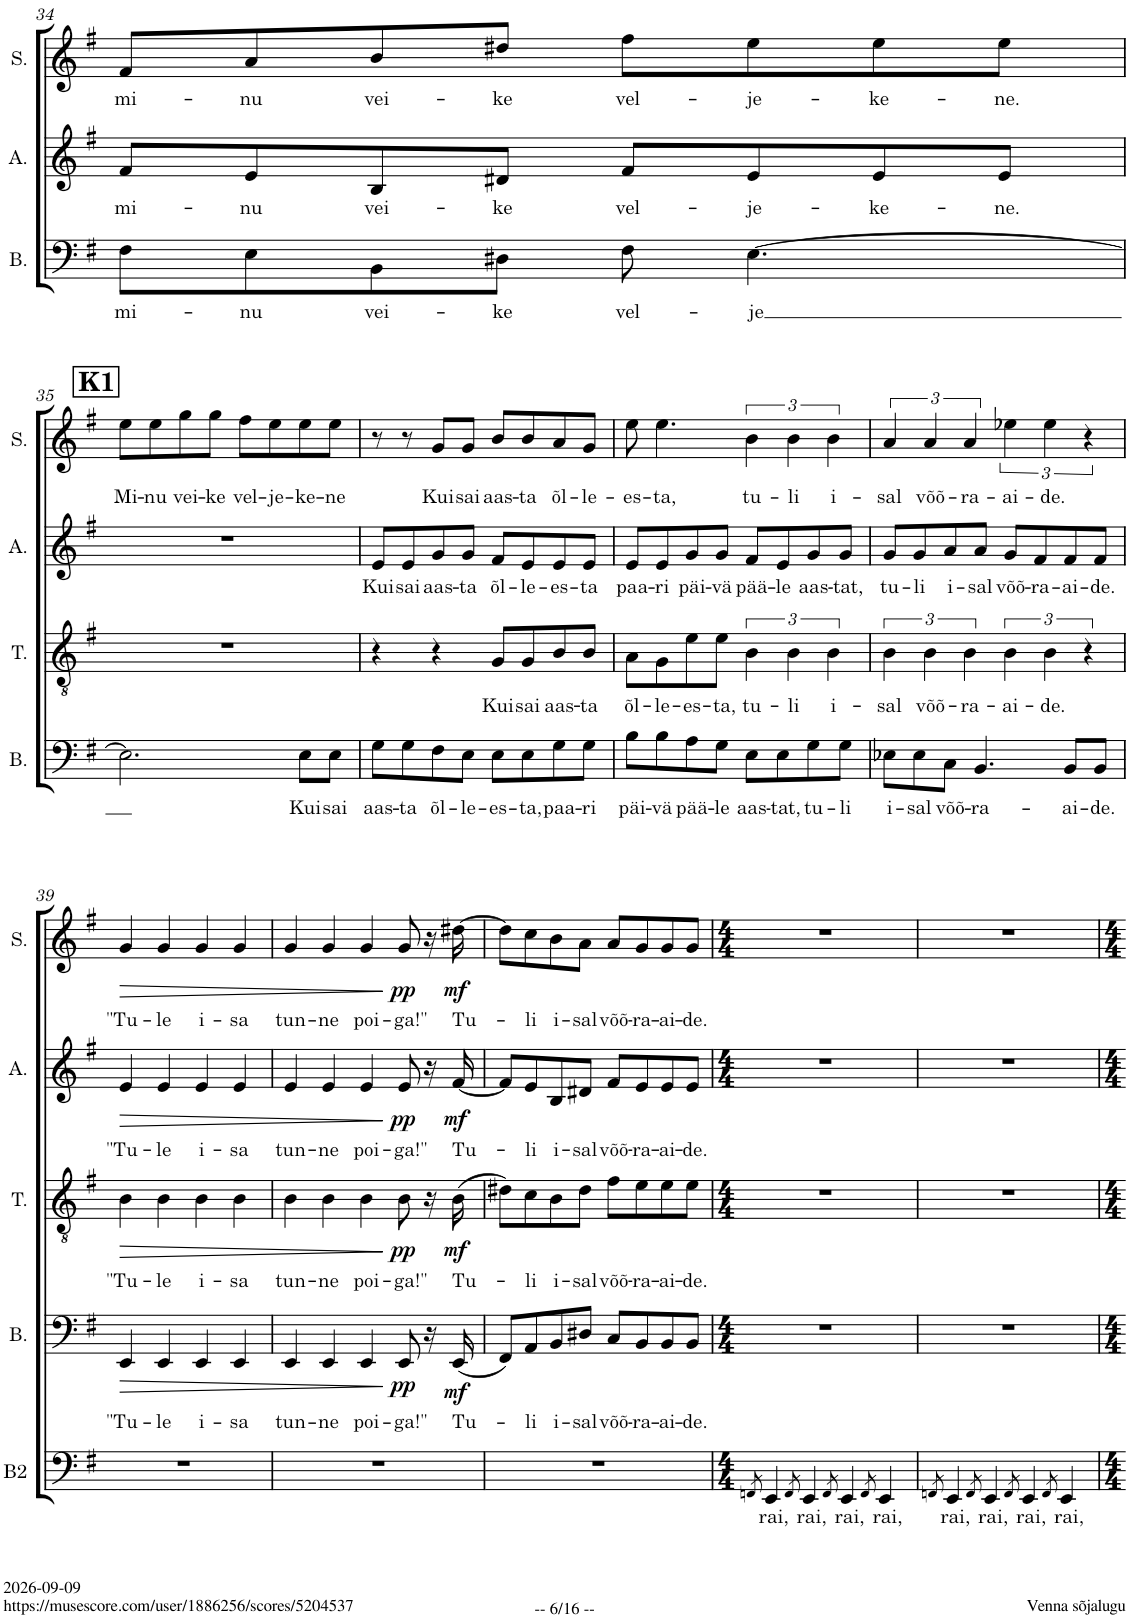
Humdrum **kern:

**kern	**text	**kern	**text	**dynam	**kern	**text	**dynam	**kern	**text	**dynam	**kern	**text	**dynam
*part5	*part5	*part4	*part4	*part4	*part3	*part3	*part3	*part2	*part2	*part2	*part1	*part1	*part1
*staff5	*staff5	*staff4	*staff4	*staff4	*staff3	*staff3	*staff3	*staff2	*staff2	*staff2	*staff1	*staff1	*staff1
*I"Bass II	*	*I"Bass	*	*	*I"Tenor	*	*	*I"Alto	*	*	*I"Soprano	*	*
*I'B2	*	*I'B.	*	*	*I'T.	*	*	*I'A.	*	*	*I'S.	*	*
!!LO:PB:g=z
*clefF4	*	*clefF4	*	*	*clefGv2	*	*	*clefG2	*	*	*clefG2	*	*
*	*	*	*	*	*	*	*	*Trd1c2	*	*	*	*	*
*k[f#]	*	*k[f#]	*	*	*k[f#]	*	*	*k[f#]	*	*	*k[f#]	*	*
*M4/4	*	*M4/4	*	*	*M4/4	*	*	*M4/4	*	*	*M4/4	*	*
=34	=34	=34	=34	=34	=34	=34	=34	=34	=34	=34	=34	=34	=34
!	!	!	!LO:LY:b	!	!	!	!	!	!LO:LY:b	!	!	!LO:LY:b	!
1r	.	8F#\L	mi-	.	1r	.	.	8f#/L	mi-	.	8f#/L	mi-	.
!	!	!	!LO:LY:b	!	!	!	!	!	!LO:LY:b	!	!	!LO:LY:b	!
.	.	8E\	-nu	.	.	.	.	8e/	-nu	.	8a/	-nu	.
!	!	!	!LO:LY:b	!	!	!	!	!	!LO:LY:b	!	!	!LO:LY:b	!
.	.	8BB\	vei-	.	.	.	.	8B/	vei-	.	8b/	vei-	.
!	!	!	!LO:LY:b	!	!	!	!	!	!LO:LY:b	!	!	!LO:LY:b	!
.	.	8D#X\J	-ke	.	.	.	.	8d#X/J	-ke	.	8dd#X/J	-ke	.
!	!	!	!LO:LY:b	!	!	!	!	!	!LO:LY:b	!	!	!LO:LY:b	!
.	.	8F#\	vel-	.	.	.	.	8f#/L	vel-	.	8ff#\L	vel-	.
!	!	!	!LO:LY:b	!	!	!	!	!	!LO:LY:b	!	!	!LO:LY:b	!
.	.	[4.E\	-je	.	.	.	.	8e/	-je-	.	8ee\	-je-	.
!	!	!	!	!	!	!	!	!	!LO:LY:b	!	!	!LO:LY:b	!
.	.	.	.	.	.	.	.	8e/	-ke-	.	8ee\	-ke-	.
!	!	!	!	!	!	!	!	!	!LO:LY:b	!	!	!LO:LY:b	!
.	.	.	.	.	.	.	.	8e/J	-ne.	.	8ee\J	-ne.	.
!!LO:LB:g=z
!!LO:REH:place=s1:a:B:cj:fs=14:t=K1
=35	=35	=35	=35	=35	=35	=35	=35	=35	=35	=35	=35	=35	=35
!	!	!	!	!	!	!	!	!	!	!	!	!LO:LY:b	!
1r	.	2.E\]	.	.	1r	.	.	1r	.	.	8ee\L	Mi-	.
!	!	!	!	!	!	!	!	!	!	!	!	!LO:LY:b	!
.	.	.	.	.	.	.	.	.	.	.	8ee\	-nu	.
!	!	!	!	!	!	!	!	!	!	!	!	!LO:LY:b	!
.	.	.	.	.	.	.	.	.	.	.	8gg\	vei-	.
!	!	!	!	!	!	!	!	!	!	!	!	!LO:LY:b	!
.	.	.	.	.	.	.	.	.	.	.	8gg\J	-ke	.
!	!	!	!	!	!	!	!	!	!	!	!	!LO:LY:b	!
.	.	.	.	.	.	.	.	.	.	.	8ff#\L	vel-	.
!	!	!	!	!	!	!	!	!	!	!	!	!LO:LY:b	!
.	.	.	.	.	.	.	.	.	.	.	8ee\	-je-	.
!	!	!	!LO:LY:b	!	!	!	!	!	!	!	!	!LO:LY:b	!
.	.	8E\L	Kui	.	.	.	.	.	.	.	8ee\	-ke-	.
!	!	!	!LO:LY:b	!	!	!	!	!	!	!	!	!LO:LY:b	!
.	.	8E\J	sai	.	.	.	.	.	.	.	8ee\J	-ne	.
=36	=36	=36	=36	=36	=36	=36	=36	=36	=36	=36	=36	=36	=36
!	!	!	!LO:LY:b	!	!	!	!	!	!LO:LY:b	!	!	!	!
1r	.	8G\L	aas-	.	4r	.	.	8e/L	Kui	.	8r	.	.
!	!	!	!LO:LY:b	!	!	!	!	!	!LO:LY:b	!	!	!	!
.	.	8G\	-ta	.	.	.	.	8e/	sai	.	8r	.	.
!	!	!	!LO:LY:b	!	!	!	!	!	!LO:LY:b	!	!	!LO:LY:b	!
.	.	8F#\	õl-	.	4r	.	.	8g/	aas-	.	8g/L	Kui	.
!	!	!	!LO:LY:b	!	!	!	!	!	!LO:LY:b	!	!	!LO:LY:b	!
.	.	8E\J	-le-	.	.	.	.	8g/J	-ta	.	8g/J	sai	.
!	!	!	!LO:LY:b	!	!	!LO:LY:b	!	!	!LO:LY:b	!	!	!LO:LY:b	!
.	.	8E\L	-es-	.	8G/L	Kui	.	8f#/L	õl-	.	8b/L	aas-	.
!	!	!	!LO:LY:b	!	!	!LO:LY:b	!	!	!LO:LY:b	!	!	!LO:LY:b	!
.	.	8E\	-ta,	.	8G/	sai	.	8e/	-le-	.	8b/	-ta	.
!	!	!	!LO:LY:b	!	!	!LO:LY:b	!	!	!LO:LY:b	!	!	!LO:LY:b	!
.	.	8G\	paa-	.	8B/	aas-	.	8e/	-es-	.	8a/	õl-	.
!	!	!	!LO:LY:b	!	!	!LO:LY:b	!	!	!LO:LY:b	!	!	!LO:LY:b	!
.	.	8G\J	-ri	.	8B/J	-ta	.	8e/J	-ta	.	8g/J	-le-	.
=37	=37	=37	=37	=37	=37	=37	=37	=37	=37	=37	=37	=37	=37
!	!	!	!LO:LY:b	!	!	!LO:LY:b	!	!	!LO:LY:b	!	!	!LO:LY:b	!
1r	.	8B\L	päi-	.	8A\L	õl-	.	8e/L	paa-	.	8ee\	-es-	.
!	!	!	!LO:LY:b	!	!	!LO:LY:b	!	!	!LO:LY:b	!	!	!LO:LY:b	!
.	.	8B\	-vä	.	8G\	-le-	.	8e/	-ri	.	4.ee\	-ta,	.
!	!	!	!LO:LY:b	!	!	!LO:LY:b	!	!	!LO:LY:b	!	!	!	!
.	.	8A\	pää-	.	8e\	-es-	.	8g/	päi-	.	.	.	.
!	!	!	!LO:LY:b	!	!	!LO:LY:b	!	!	!LO:LY:b	!	!	!	!
.	.	8G\J	-le	.	8e\J	-ta,	.	8g/J	-vä	.	.	.	.
!	!	!	!LO:LY:b	!	!	!LO:LY:b	!	!	!LO:LY:b	!	!	!LO:LY:b	!
.	.	8E\L	aas-	.	6B\	tu-	.	8f#/L	pää-	.	6b\	tu-	.
!	!	!	!LO:LY:b	!	!	!	!	!	!LO:LY:b	!	!	!	!
.	.	8E\	-tat,	.	.	.	.	8e/	-le	.	.	.	.
!	!	!	!	!	!	!LO:LY:b	!	!	!	!	!	!LO:LY:b	!
.	.	.	.	.	6B\	-li	.	.	.	.	6b\	-li	.
!	!	!	!LO:LY:b	!	!	!	!	!	!LO:LY:b	!	!	!	!
.	.	8G\	tu-	.	.	.	.	8g/	aas-	.	.	.	.
!	!	!	!	!	!	!LO:LY:b	!	!	!	!	!	!LO:LY:b	!
.	.	.	.	.	6B\	i-	.	.	.	.	6b\	i-	.
!	!	!	!LO:LY:b	!	!	!	!	!	!LO:LY:b	!	!	!	!
.	.	8G\J	-li	.	.	.	.	8g/J	-tat,	.	.	.	.
=38	=38	=38	=38	=38	=38	=38	=38	=38	=38	=38	=38	=38	=38
!	!	!	!LO:LY:b	!	!	!LO:LY:b	!	!	!LO:LY:b	!	!	!LO:LY:b	!
1r	.	8E-X\L	i-	.	6B\	-sal	.	8g/L	tu-	.	6a/	-sal	.
!	!	!	!LO:LY:b	!	!	!	!	!	!LO:LY:b	!	!	!	!
.	.	8E-\	-sal	.	.	.	.	8g/	-li	.	.	.	.
!	!	!	!	!	!	!LO:LY:b	!	!	!	!	!	!LO:LY:b	!
.	.	.	.	.	6B\	võõ-	.	.	.	.	6a/	võõ-	.
!	!	!	!LO:LY:b	!	!	!	!	!	!LO:LY:b	!	!	!	!
.	.	8C\J	võõ-	.	.	.	.	8a/	i-	.	.	.	.
!	!	!	!	!	!	!LO:LY:b	!	!	!	!	!	!LO:LY:b	!
.	.	.	.	.	6B\	-ra-	.	.	.	.	6a/	-ra-	.
!	!	!	!LO:LY:b	!	!	!	!	!	!LO:LY:b	!	!	!	!
.	.	4.BB/	-ra-	.	.	.	.	8a/J	-sal	.	.	.	.
!	!	!	!	!	!	!LO:LY:b	!	!	!LO:LY:b	!	!	!LO:LY:b	!
.	.	.	.	.	6B\	-ai-	.	8g/L	võõ-	.	6ee-X\	-ai-	.
!	!	!	!	!	!	!	!	!	!LO:LY:b	!	!	!	!
.	.	.	.	.	.	.	.	8f#/	-ra-	.	.	.	.
!	!	!	!	!	!	!LO:LY:b	!	!	!	!	!	!LO:LY:b	!
.	.	.	.	.	6B\	-de.	.	.	.	.	6ee-\	-de.	.
!	!	!	!LO:LY:b	!	!	!	!	!	!LO:LY:b	!	!	!	!
.	.	8BB/L	-ai-	.	.	.	.	8f#/	-ai-	.	.	.	.
.	.	.	.	.	6r	.	.	.	.	.	6r	.	.
!	!	!	!LO:LY:b	!	!	!	!	!	!LO:LY:b	!	!	!	!
.	.	8BB/J	-de.	.	.	.	.	8f#/J	-de.	.	.	.	.
!!LO:LB:g=z
=39	=39	=39	=39	=39	=39	=39	=39	=39	=39	=39	=39	=39	=39
!	!	!	!LO:LY:b	!LO:HP:b	!	!LO:LY:b	!LO:HP:b	!	!LO:LY:b	!LO:HP:b	!	!LO:LY:b	!LO:HP:b
1r	.	4EE/	"Tu-	>	4B\	"Tu-	>	4e/	"Tu-	>	4g/	"Tu-	>
!	!	!	!LO:LY:b	!	!	!LO:LY:b	!	!	!LO:LY:b	!	!	!LO:LY:b	!
.	.	4EE/	-le	.	4B\	-le	.	4e/	-le	.	4g/	-le	.
!	!	!	!LO:LY:b	!	!	!LO:LY:b	!	!	!LO:LY:b	!	!	!LO:LY:b	!
.	.	4EE/	i-	.	4B\	i-	.	4e/	i-	.	4g/	i-	.
!	!	!	!LO:LY:b	!	!	!LO:LY:b	!	!	!LO:LY:b	!	!	!LO:LY:b	!
.	.	4EE/	-sa	.	4B\	-sa	.	4e/	-sa	.	4g/	-sa	.
=40	=40	=40	=40	=40	=40	=40	=40	=40	=40	=40	=40	=40	=40
!	!	!	!LO:LY:b	!	!	!LO:LY:b	!	!	!LO:LY:b	!	!	!LO:LY:b	!
1r	.	4EE/	tun-	.	4B\	tun-	.	4e/	tun-	.	4g/	tun-	.
!	!	!	!LO:LY:b	!	!	!LO:LY:b	!	!	!LO:LY:b	!	!	!LO:LY:b	!
.	.	4EE/	-ne	.	4B\	-ne	.	4e/	-ne	.	4g/	-ne	.
!	!	!	!LO:LY:b	!	!	!LO:LY:b	!	!	!LO:LY:b	!	!	!LO:LY:b	!
.	.	4EE/	poi-	.	4B\	poi-	.	4e/	poi-	.	4g/	poi-	.
!	!	!	!LO:LY:b	!LO:DY:n=1:b	!	!LO:LY:b	!LO:DY:n=1:b	!	!LO:LY:b	!LO:DY:n=1:b	!	!LO:LY:b	!LO:DY:n=1:b
.	.	8EE/	-ga!"	] pp	8B\	-ga!"	] pp	8e/	-ga!"	] pp	8g/	-ga!"	] pp
.	.	16r	.	.	16r	.	.	16r	.	.	16r	.	.
!	!	!	!LO:LY:b	!LO:DY:n=2:b	!	!LO:LY:b	!LO:DY:n=2:b	!	!LO:LY:b	!LO:DY:n=2:b	!	!LO:LY:b	!LO:DY:n=2:b
.	.	(16EE/	Tu-	mf	16B\	Tu-	mf	[16f#/	Tu-	mf	[16dd#X\	Tu-	mf
=41	=41	=41	=41	=41	=41	=41	=41	=41	=41	=41	=41	=41	=41
1r	.	8FF#/L)	.	.	8d#X\L	.	.	8f#/L]	.	.	8dd#\L]	.	.
!	!	!	!LO:LY:b	!	!	!LO:LY:b	!	!	!LO:LY:b	!	!	!LO:LY:b	!
.	.	8AA/	-li	.	8c\	-li	.	8e/	-li	.	8cc\	-li	.
!	!	!	!LO:LY:b	!	!	!LO:LY:b	!	!	!LO:LY:b	!	!	!LO:LY:b	!
.	.	8BB/	i-	.	8B\	i-	.	8B/	i-	.	8b\	i-	.
!	!	!	!LO:LY:b	!	!	!LO:LY:b	!	!	!LO:LY:b	!	!	!LO:LY:b	!
.	.	8D#X/J	-sal	.	8d#\J	-sal	.	8d#X/J	-sal	.	8a\J	-sal	.
!	!	!	!LO:LY:b	!	!	!LO:LY:b	!	!	!LO:LY:b	!	!	!LO:LY:b	!
.	.	8C/L	võõ-	.	8f#\L	võõ-	.	8f#/L	võõ-	.	8a/L	võõ-	.
!	!	!	!LO:LY:b	!	!	!LO:LY:b	!	!	!LO:LY:b	!	!	!LO:LY:b	!
.	.	8BB/	-ra-	.	8e\	-ra-	.	8e/	-ra-	.	8g/	-ra-	.
!	!	!	!LO:LY:b	!	!	!LO:LY:b	!	!	!LO:LY:b	!	!	!LO:LY:b	!
.	.	8BB/	-ai-	.	8e\	-ai-	.	8e/	-ai-	.	8g/	-ai-	.
!	!	!	!LO:LY:b	!	!	!LO:LY:b	!	!	!LO:LY:b	!	!	!LO:LY:b	!
.	.	8BB/J	-de.	.	8e\J	-de.	.	8e/J	-de.	.	8g/J	-de.	.
=42	=42	=42	=42	=42	=42	=42	=42	=42	=42	=42	=42	=42	=42
*M4/4	*	*M4/4	*	*	*M4/4	*	*	*M4/4	*	*	*M4/4	*	*
8qFFn/	.	.	.	.	.	.	.	.	.	.	.	.	.
!	!LO:LY:b	!	!	!	!	!	!	!	!	!	!	!	!
4EE/	rai,	1r	.	.	1r	.	.	1r	.	.	1r	.	.
8qFF/	.	.	.	.	.	.	.	.	.	.	.	.	.
!	!LO:LY:b	!	!	!	!	!	!	!	!	!	!	!	!
4EE/	rai,	.	.	.	.	.	.	.	.	.	.	.	.
8qFF/	.	.	.	.	.	.	.	.	.	.	.	.	.
!	!LO:LY:b	!	!	!	!	!	!	!	!	!	!	!	!
4EE/	rai,	.	.	.	.	.	.	.	.	.	.	.	.
8qFF/	.	.	.	.	.	.	.	.	.	.	.	.	.
!	!LO:LY:b	!	!	!	!	!	!	!	!	!	!	!	!
4EE/	rai,	.	.	.	.	.	.	.	.	.	.	.	.
=43	=43	=43	=43	=43	=43	=43	=43	=43	=43	=43	=43	=43	=43
8qFFn/	.	.	.	.	.	.	.	.	.	.	.	.	.
!	!LO:LY:b	!	!	!	!	!	!	!	!	!	!	!	!
4EE/	rai,	1r	.	.	1r	.	.	1r	.	.	1r	.	.
8qFF/	.	.	.	.	.	.	.	.	.	.	.	.	.
!	!LO:LY:b	!	!	!	!	!	!	!	!	!	!	!	!
4EE/	rai,	.	.	.	.	.	.	.	.	.	.	.	.
8qFF/	.	.	.	.	.	.	.	.	.	.	.	.	.
!	!LO:LY:b	!	!	!	!	!	!	!	!	!	!	!	!
4EE/	rai,	.	.	.	.	.	.	.	.	.	.	.	.
8qFF/	.	.	.	.	.	.	.	.	.	.	.	.	.
!	!LO:LY:b	!	!	!	!	!	!	!	!	!	!	!	!
4EE/	rai,	.	.	.	.	.	.	.	.	.	.	.	.
=	=	=	=	=	=	=	=	=	=	=	=	=	=
*-	*-	*-	*-	*-	*-	*-	*-	*-	*-	*-	*-	*-	*-
